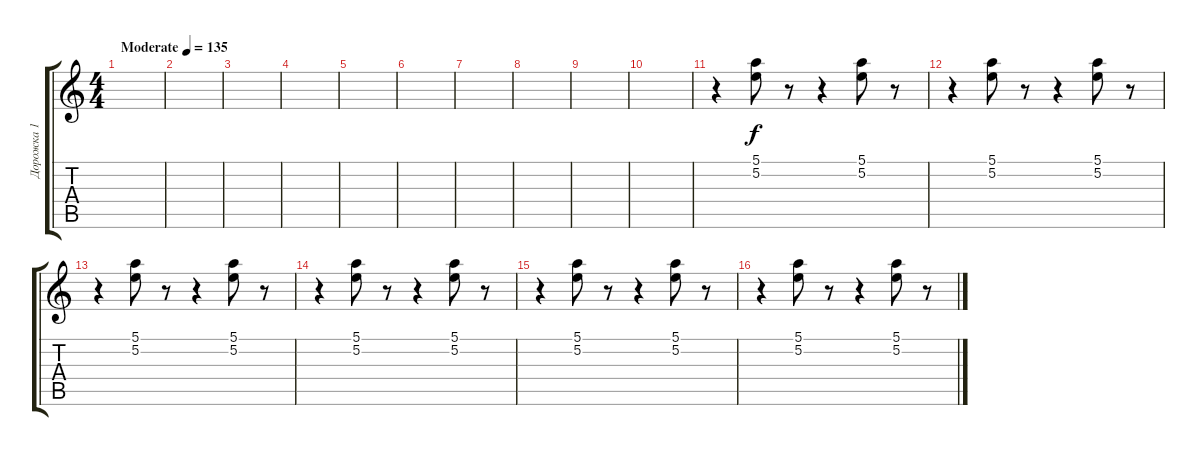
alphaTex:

\track ("Дорожка 1" "Дорожка 1") {instrument distortionguitar}
\staff {score tabs}
\tuning (E4 B3 G3 D3 A2 E2) {hide}
\ts (4 4)
\tempo (135 "Moderate")
\clef g2
\ks c
|
|
|
|
|
|
|
|
|
|
r.4 (5.1 5.2).8 r.8 r.4 (5.1 5.2).8 r.8 |
r.4 (5.1 5.2).8 r.8 r.4 (5.1 5.2).8 r.8 |
r.4 (5.1 5.2).8 r.8 r.4 (5.1 5.2).8 r.8 |
r.4 (5.1 5.2).8 r.8 r.4 (5.1 5.2).8 r.8 |
r.4 (5.1 5.2).8 r.8 r.4 (5.1 5.2).8 r.8 |
r.4 (5.1 5.2).8 r.8 r.4 (5.1 5.2).8 r.8
